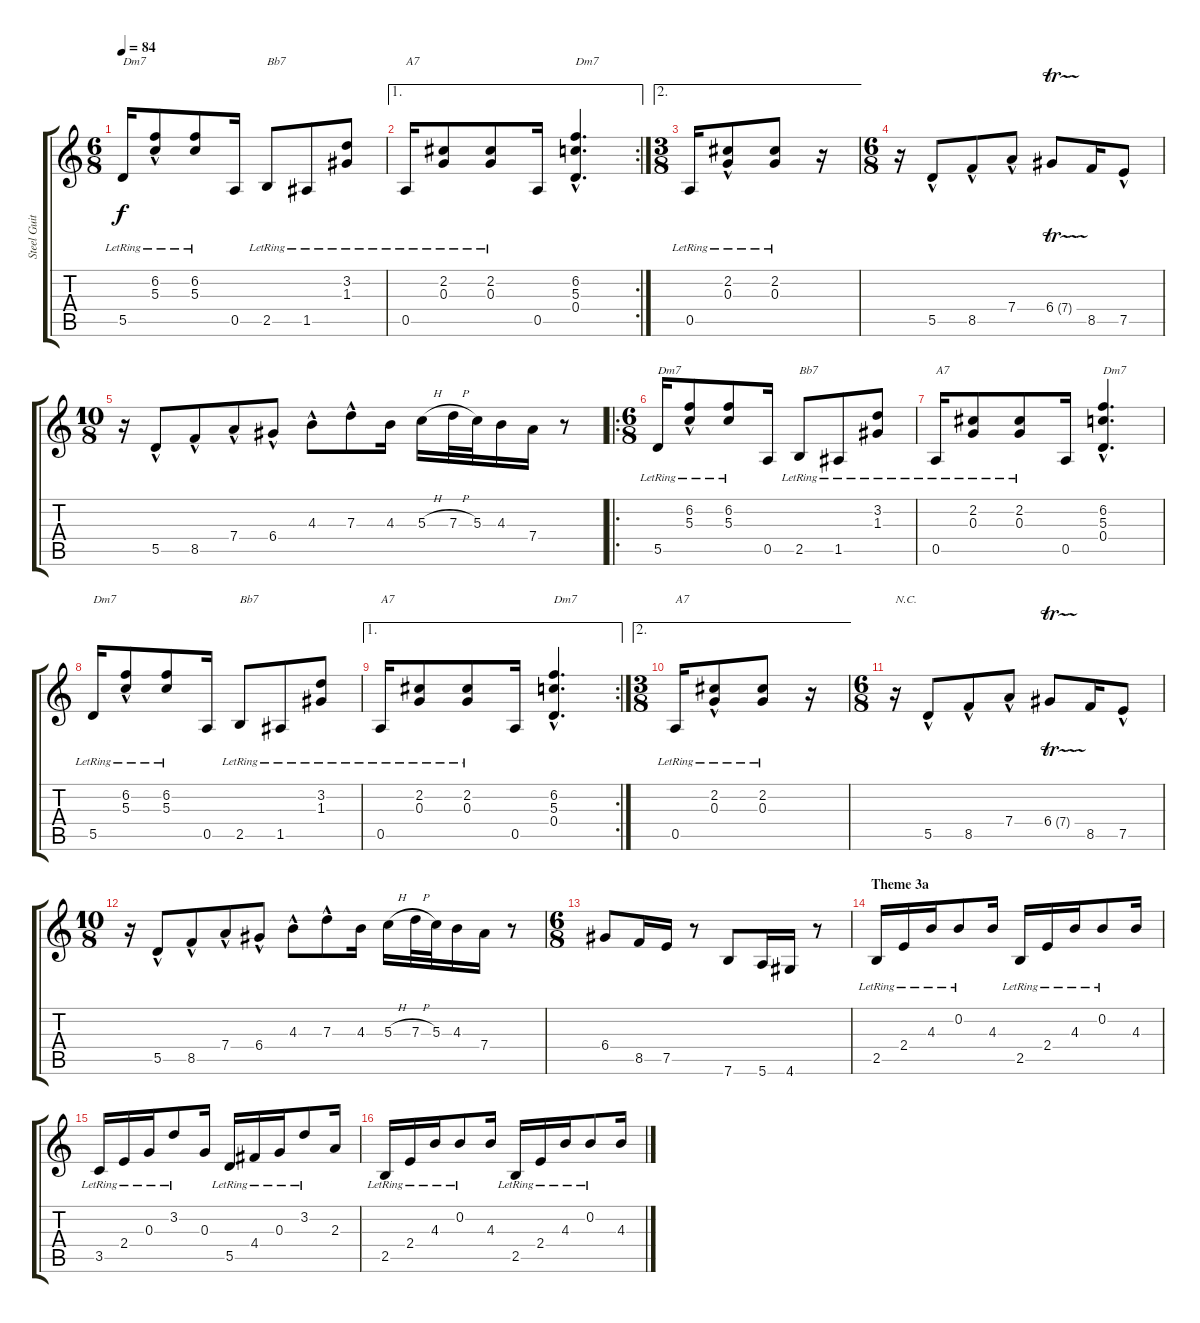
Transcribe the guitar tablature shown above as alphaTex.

\track ("Steel Guitar" "Steel Guit") {instrument acousticguitarsteel}
\staff {score tabs}
\tuning (E4 B3 G3 D3 A2 E2) {hide}
\ts (6 8)
\tempo 84
\clef g2
\ks c
5.5{lr}.16{txt "Dm7" dy f} (6.2{hac lr} 5.3{hac lr}).8 (6.2{lr} 5.3).8 0.5.16 2.5{lr}.8{txt "Bb7"} 1.5{lr}.8 (3.2{lr} 1.3{lr}).8 |
\ae 1
\rc 2
0.5{lr}.16{txt "A7"} (2.2{lr} 0.3{lr}).8 (2.2{lr} 0.3{lr}).8 0.5.16 (6.2{hac} 5.3{hac} 0.4{hac}).4{d txt "Dm7"} |
\ae 2
\ts (3 8)
0.5{lr}.16 (2.2{hac lr} 0.3{hac lr}).8 (2.2 0.3{lr}).8 r.16 |
\ts (6 8)
r.16 5.5{hac}.8 8.5{hac}.8 7.4{hac}.8 6.4{tr (7 32)}.8 8.5.16 7.5{hac}.8 |
\ts (10 8)
r.16 5.5{hac}.8 8.5{hac}.8 7.4{hac}.8 6.4{hac}.8 4.3{hac}.8 7.3{hac}.8 4.3.16 5.3{h}.16 7.3{h}.32 5.3.32 4.3.16 7.4.16 r.8 |
\ro
\ts (6 8)
5.5{lr}.16{txt "Dm7"} (6.2{hac lr} 5.3{hac lr}).8 (6.2{lr} 5.3).8 0.5.16 2.5{lr}.8{txt "Bb7"} 1.5{lr}.8 (3.2{lr} 1.3{lr}).8 |
0.5{lr}.16{txt "A7"} (2.2{lr} 0.3{lr}).8 (2.2{lr} 0.3{lr}).8 0.5.16 (6.2{hac} 5.3{hac} 0.4{hac}).4{d txt "Dm7"} |
5.5{lr}.16{txt "Dm7"} (6.2{hac lr} 5.3{hac lr}).8 (6.2{lr} 5.3).8 0.5.16 2.5{lr}.8{txt "Bb7"} 1.5{lr}.8 (3.2{lr} 1.3{lr}).8 |
\ae 1
\rc 2
0.5{lr}.16{txt "A7"} (2.2{lr} 0.3{lr}).8 (2.2{lr} 0.3{lr}).8 0.5.16 (6.2{hac} 5.3{hac} 0.4{hac}).4{d txt "Dm7"} |
\ae 2
\ts (3 8)
0.5{lr}.16{txt "A7"} (2.2{hac lr} 0.3{hac lr}).8 (2.2 0.3{lr}).8 r.16 |
\ts (6 8)
r.16{txt "N.C."} 5.5{hac}.8 8.5{hac}.8 7.4{hac}.8 6.4{tr (7 32)}.8 8.5.16 7.5{hac}.8 |
\ts (10 8)
r.16 5.5{hac}.8 8.5{hac}.8 7.4{hac}.8 6.4{hac}.8 4.3{hac}.8 7.3{hac}.8 4.3.16 5.3{h}.16 7.3{h}.32 5.3.32 4.3.16 7.4.16 r.8 |
\ts (6 8)
6.4.8 8.5.16 7.5.16 r.8 7.6.8 5.6.16 4.6.16 r.8 |
\section ("" "Theme 3a")
2.5{lr}.16 2.4{lr}.16 4.3{lr}.16 0.2{lr}.8 4.3.16 2.5{lr}.16 2.4{lr}.16 4.3{lr}.16 0.2{lr}.8 4.3.16 |
3.5{lr}.16 2.4{lr}.16 0.3{lr}.16 3.2{lr}.8 0.3.16 5.5{lr}.16 4.4{lr}.16 0.3{lr}.16 3.2{lr}.8 2.3.16 |
2.5{lr}.16 2.4{lr}.16 4.3{lr}.16 0.2{lr}.8 4.3.16 2.5{lr}.16 2.4{lr}.16 4.3{lr}.16 0.2{lr}.8 4.3.16
